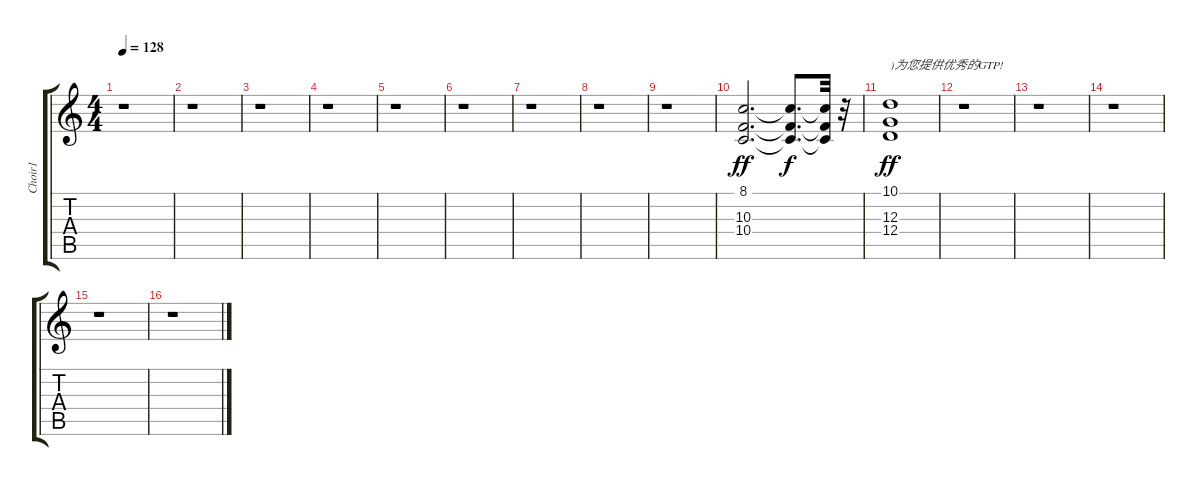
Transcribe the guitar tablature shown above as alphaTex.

\track ("Choir1" "Choir1") {instrument choiraahs}
\staff {score tabs}
\tuning (E4 B3 G3 D3 A2 E2) {hide}
\ts (4 4)
\tempo 128
\clef g2
\ks c
r.1{dy f} |
r.1 |
r.1 |
r.1 |
r.1 |
r.1 |
r.1 |
r.1 |
r.1 |
(8.1 10.3 10.4).2{d dy ff volume 13 balance 8} (8.1{t} 10.3{t} 10.4{t}).8{d dy f} (8.1{t} 10.3{t} 10.4{t}).32 r.32 |
(10.1 12.3 12.4).1{txt ")为您提供优秀的GTP!" dy ff} |
r.1 |
r.1 |
r.1 |
r.1 |
r.1
